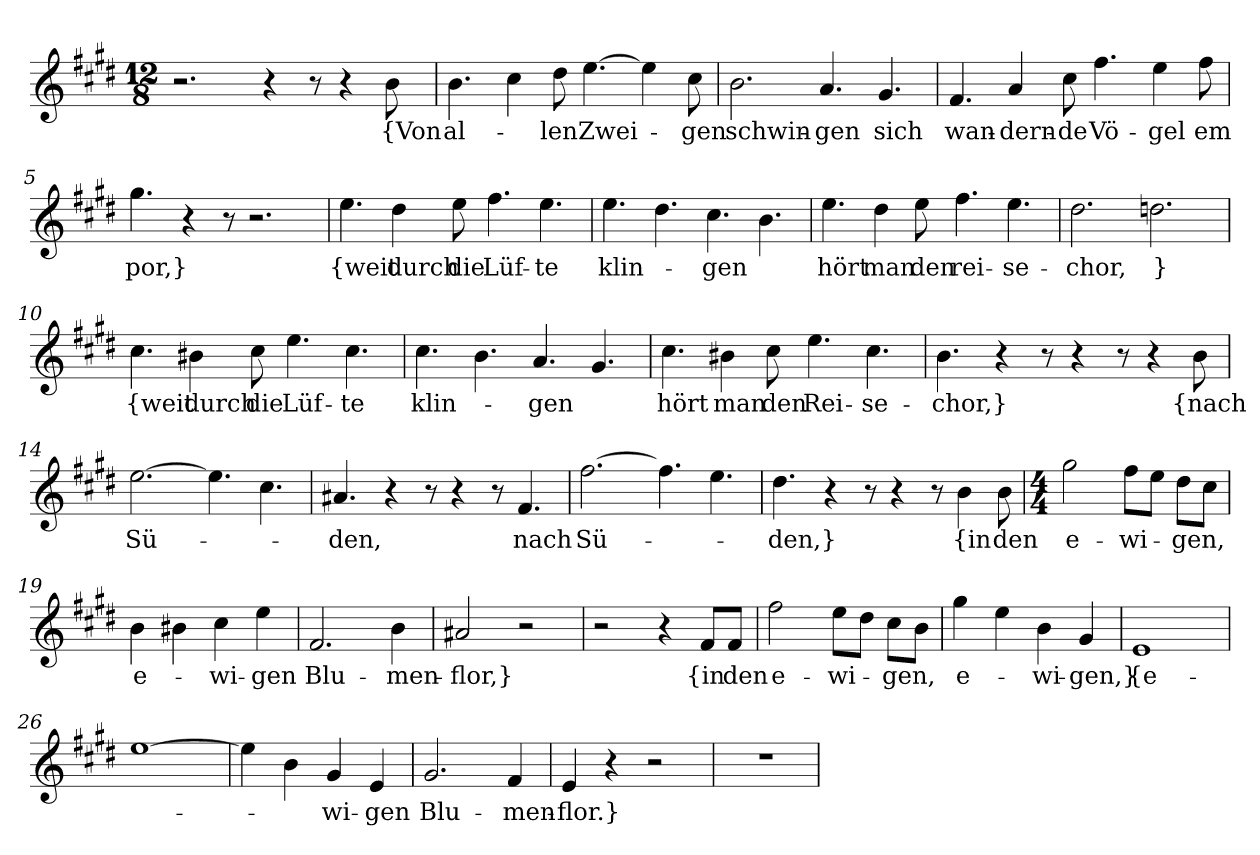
**kern	**text
*part1	*part1
*staff1	*staff1
*clefG2	*
*k[f#c#g#d#]	*
*M12/8	*
=1	=1
2.r	.
4r	.
8r	.
4r	.
8b	{Von
=2	=2
4.b	al-
4cc#	.
8dd#	-len
[4.ee	Zwei-
4ee]	.
8cc#	-gen
=3	=3
2.b	schwin-
4.a	-gen
4.g#	sich
=4	=4
4.f#	wan-
4a	-dern-
8cc#	-de
4.ff#	Vö-
4ee	-gel
8ff#	em
=5	=5
4.gg#	-por,}
4r	.
8r	.
2.r	.
=6	=6
4.ee	{weit
4dd#	durch
8ee	die
4.ff#	Lüf-
4.ee	-te
=7	=7
4.ee	klin-
4.dd#	.
4.cc#	-gen
4.b	.
=8	=8
4.ee	hört
4dd#	man
8ee	den
4.ff#	rei-
4.ee	-se-
=9	=9
2.dd#	-chor,
2.ddn	}
=10	=10
4.cc#	{weit
4b#X	durch
8cc#	die
4.ee	Lüf-
4.cc#	-te
=11	=11
4.cc#	klin-
4.b	.
4.a	-gen
4.g#	.
=12	=12
4.cc#	hört
4b#X	man
8cc#	den
4.ee	Rei-
4.cc#	-se-
=13	=13
4.b	-chor,}
4r	.
8r	.
4r	.
8r	.
4r	.
8b	{nach
=14	=14
[2.ee	Sü-
4.ee]	.
4.cc#	.
=15	=15
4.a#X	-den,
4r	.
8r	.
4r	.
8r	.
4.f#	nach
=16	=16
[2.ff#	Sü-
4.ff#]	.
4.ee	.
=17	=17
4.dd#	-den,}
4r	.
8r	.
4r	.
8r	.
4b	{in
8b	den
=18	=18
*M4/4	*
2gg#	e-
8ff#\L	-wi-
8ee\J	.
8dd#\L	-gen,
8cc#\J	.
=19	=19
4b	e-
4b#X	.
4cc#	-wi-
4ee	-gen
=20	=20
2.f#	Blu-
4b	-men-
=21	=21
2a#X	-flor,}
2r	.
=22	=22
2r	.
4r	.
8f#/L	{in
8f#/J	den
=23	=23
2ff#	e-
8ee\L	-wi-
8dd#\J	.
8cc#\L	-gen,
8b\J	.
=24	=24
4gg#	e-
4ee	.
4b	-wi-
4g#	-gen,}
=25	=25
1e	{e-
=26	=26
[1ee	.
=27	=27
4ee]	.
4b	.
4g#	-wi-
4e	-gen
=28	=28
2.g#	Blu-
4f#	-men-
=29	=29
4e	-flor.}
4r	.
2r	.
=30	=30
1r	.
=	=
*-	*-
